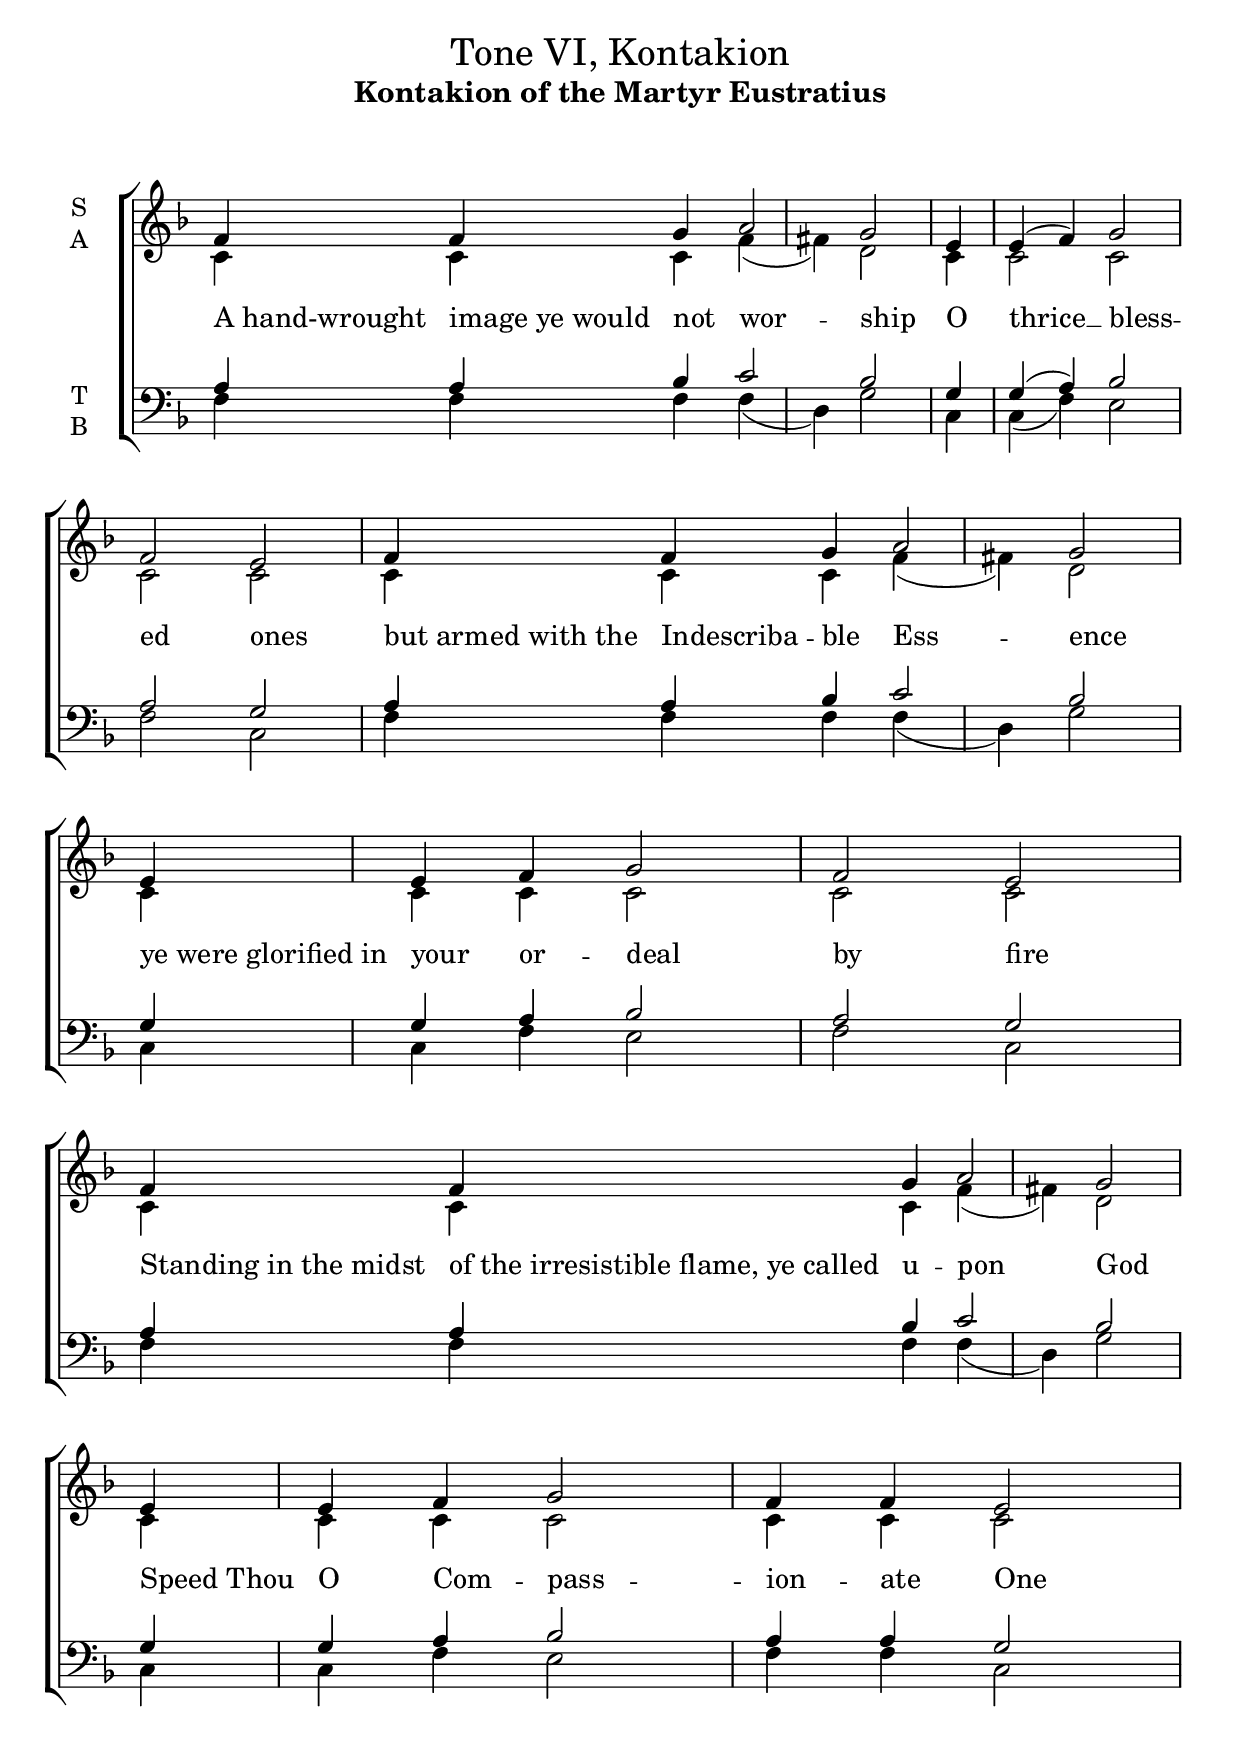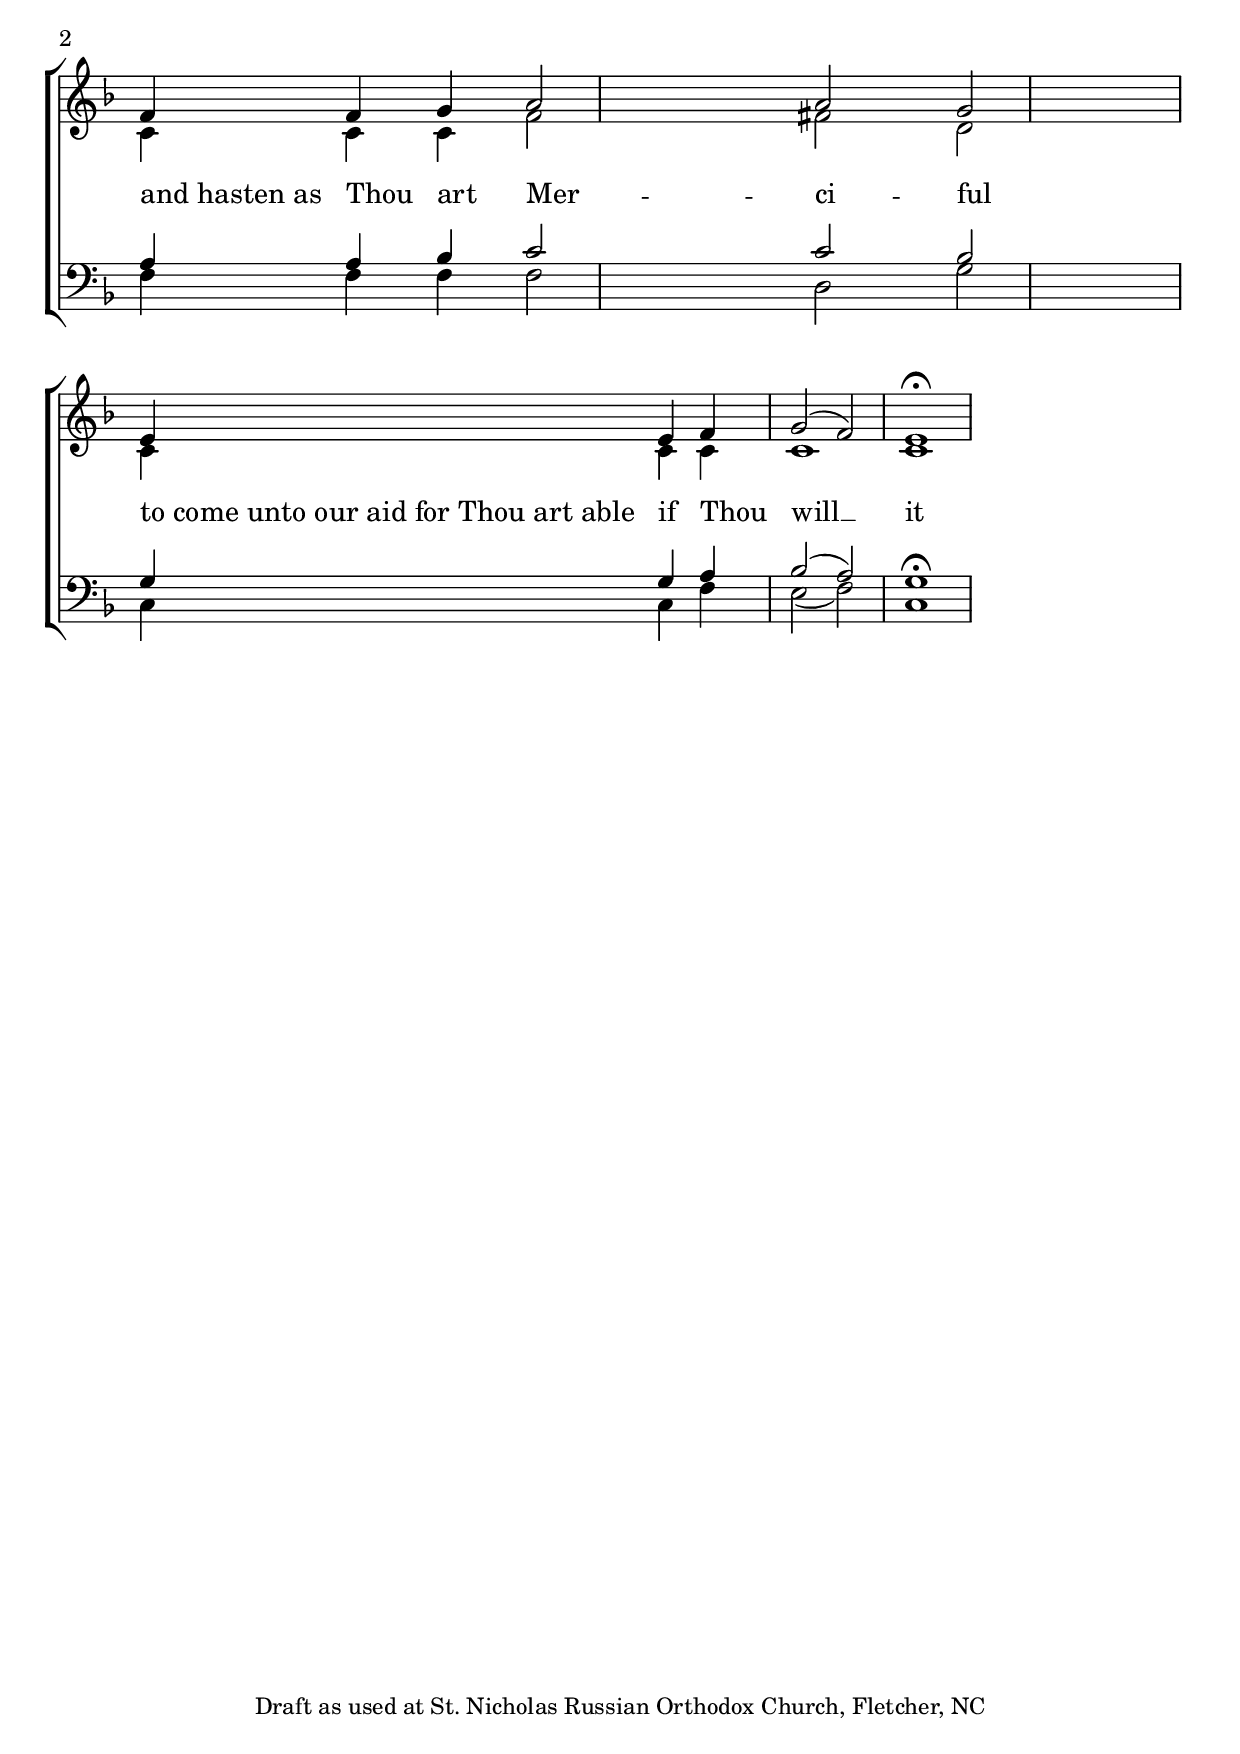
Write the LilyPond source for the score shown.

\version "2.18.0" 
\include "english.ly" 
\include "gregorian.ly" 

\layout { 
  \context{ 
    \Score \override SpacingSpanner.packed-spacing = ##f 
  } 
  \context{ 
    \Lyrics \override LyricHyphen.minimum-distance = #2.25 
    \override LyricSpace.minimum-distance = #2.25 
  } 
} 

\header { 
  title = \markup\normal-text\fontsize #0.25 
    "Tone VI, Kontakion" 
  subtitle = \markup\bold\fontsize #1 
        {"Kontakion of the Martyr Eustratius"} 
  subsubtitle = \markup\bold\fontsize #4.25 
        {" "} 
  
  meter = \markup\bold\fontsize #4.25 
        {" "} 
    
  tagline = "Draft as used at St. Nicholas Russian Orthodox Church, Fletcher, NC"
 
} 


global = { 
  \key f \major 
  \override Staff.NoteHead.style = #'altdefault 
  \override Staff.TimeSignature.stencil = ##f 
  %\override Staff.BarLine.stencil = ##f 
  \set Score.defaultBarType = "-" 
  \bar "|." 
} 
move = { \bar "" \break }

soprano = 
\relative c' { 
  \global 
  f4 f g a2 g \bar "|"
  e4 e(f) g2 f e \bar "|"
  
  f4 f g a2 g \bar "|"
  e4 e f g2 f e \bar "|"
  
  f4 f g a2 g \bar "|"
  e4 e f g2 f4 f e2 \bar "|"
  
  f4 f g a2 a g \bar "|"
  e4 e f g2 (f) e1 \fermata \bar "|"
}

alto = 
\relative c' { 
  \global 
  c4 c c f(fs) d2 
  c4 c2 c c c
  
  c4 c c f(fs) d2 
  c4 c c c2 c c
  
  c4 c c f(fs) d2 
  c4 c c c2 c4 c c2
  
  c4 c c f2 fs d2 
  c4 c c c1 c1
}

tenor = 
\relative c' { 
  \global 
  a4 a bf c2 bf \bar "|"
  g4 g(a) bf2 a g \bar "|"
  
  a4 a bf c2 bf \bar "|"
  g4 g a bf2 a g \bar "|"
  
  a4 a bf c2 bf \bar "|"
  g4 g a bf2 a4 a g2 \bar "|"
  
  a4 a bf c2 c bf \bar "|"
  g4 g a bf2 (a) g1 \fermata \bar "|"
} 


bass = 
\relative c { 
  \global 
  f4 f f f(d) g2
  c,4 c(f) e2 f c
  
  f4 f f f(d) g2
  c,4 c f e2 f c
  
  f4 f f f(d) g2
  c,4 c f e2 f4 f c2
  
  f4 f f f2 d g2
  c,4 c f e2 (f) c1
} 

verse = \lyricmode { 
  % Lyrics follow here. 
  \override LyricText.self-alignment-X = #LEFT
  "A hand-wrought" "image ye would" not wor -- ship
  O thrice __ bless -- ed ones
  
  "but armed with the" Indescriba -- ble Ess -- ence
  "ye were glorified in" your or -- deal by fire
  
  "Standing in the midst" "of the irresistible flame, ye called" u -- pon God
  "Speed Thou" O Com -- pass -- ion -- ate One
  
  "and hasten as" Thou art Mer -- ci -- ful
  "to come unto our aid for Thou art able" if Thou will __ it
}


\score {
  \new ChoirStaff <<
    \new Staff \with { 
      midiInstrument = "string ensemble 1" 
      instrumentName = \markup \center-column { "S" "A" } 
    } <<
      \new Voice = "soprano" { \voiceOne \soprano } 
      \new Voice = "alto" { \voiceTwo \alto } 
    >>
    \new Lyrics \lyricsto "soprano" \verse 
    \new Staff \with { 
      midiInstrument = "string ensemble 1" 
      instrumentName = \markup \center-column { "T" "B" } 
    } << 
      \clef bass 
      \new Voice = "tenor" { \voiceThree \tenor } 
      \new Voice = "bass" { \voiceFour \bass } 
    >> 
  >>
  \layout { 
    ragged-last=##t 
    #(layout-set-staff-size 22) 
    \context { 
      \Lyrics 
      \override VerticalAxisGroup.staff-affinity = ##f 
      \override VerticalAxisGroup.staff-staff-spacing = 
        #'((basic-distance . 0) 
           (minimum-distance . 2) 
           (padding . 2)) 
    } 
    indent = 1.25\cm 
    \context { 
      \Staff 
      \override VerticalAxisGroup.staff-staff-spacing = 
        #'((basic-distance . 0) 
           (minimum-distance . 2) 
           (padding . 2)) 
    } 
  } 
}